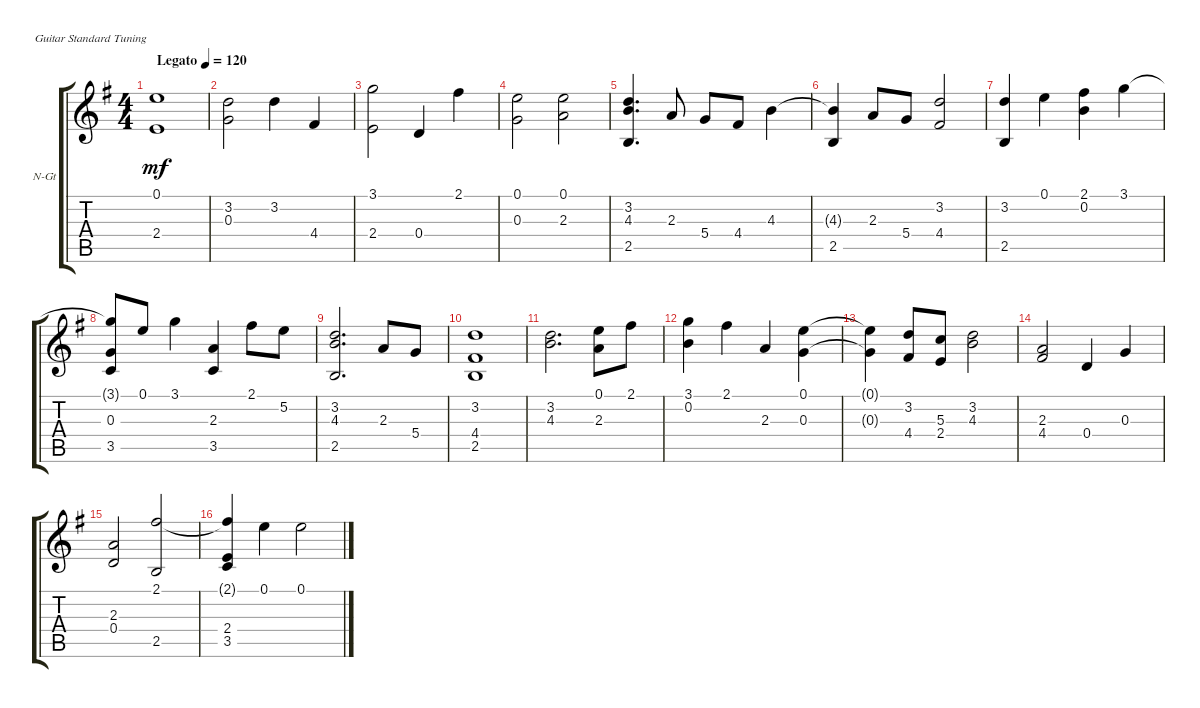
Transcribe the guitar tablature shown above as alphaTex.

\defaultSystemsLayout 4
\bracketExtendMode groupsimilarinstruments
\firstSystemTrackNameOrientation horizontal
\otherSystemsTrackNameOrientation horizontal
\track ("Nylon Guitar" "N-Gt") {instrument acousticguitarnylon}
\staff {score tabs}
\tuning (E4 B3 G3 D3 A2 E2)
\ts (4 4)
\tempo (120 "Legato")
\clef g2
\ks g
(2.4 0.1).1{dy mf instrument acousticguitarnylon} |
(0.3 3.2).2 3.2.4 4.4.4 |
(2.4 3.1).2 0.4.4 2.1.4 |
(0.3 0.1).2 (2.3 0.1).2 |
(2.5 4.3 3.2).4{d} 2.3.8 5.4.8 4.4.8 4.3.4 |
(2.5 4.3{t}).4 2.3.8 5.4.8 (4.4 3.2).2 |
(2.5 3.2).4 0.1.4 (2.1 0.2).4 3.1.4 |
(3.5 3.1{t} 0.3).8 0.1.8 3.1.4 (3.5 2.3).4 2.1.8 5.2.8 |
(2.5 4.3 3.2).2{d} 2.3.8 5.4.8 |
(2.5 4.4 3.2).1 |
(4.3 3.2).2{d} (2.3 0.1).8 2.1.8 |
(3.1 0.2).4 2.1.4 2.3.4 (0.1 0.3).4 |
(0.1{t} 0.3{t}).4 (4.4 3.2).8 (2.4 5.3).8 (4.3 3.2).2 |
(4.4 2.3).2 0.4.4 0.3.4 |
(0.4 2.3).2 (2.5 2.1).2 |
(3.5 2.4 2.1{t}).4 0.1.4 0.1.2
